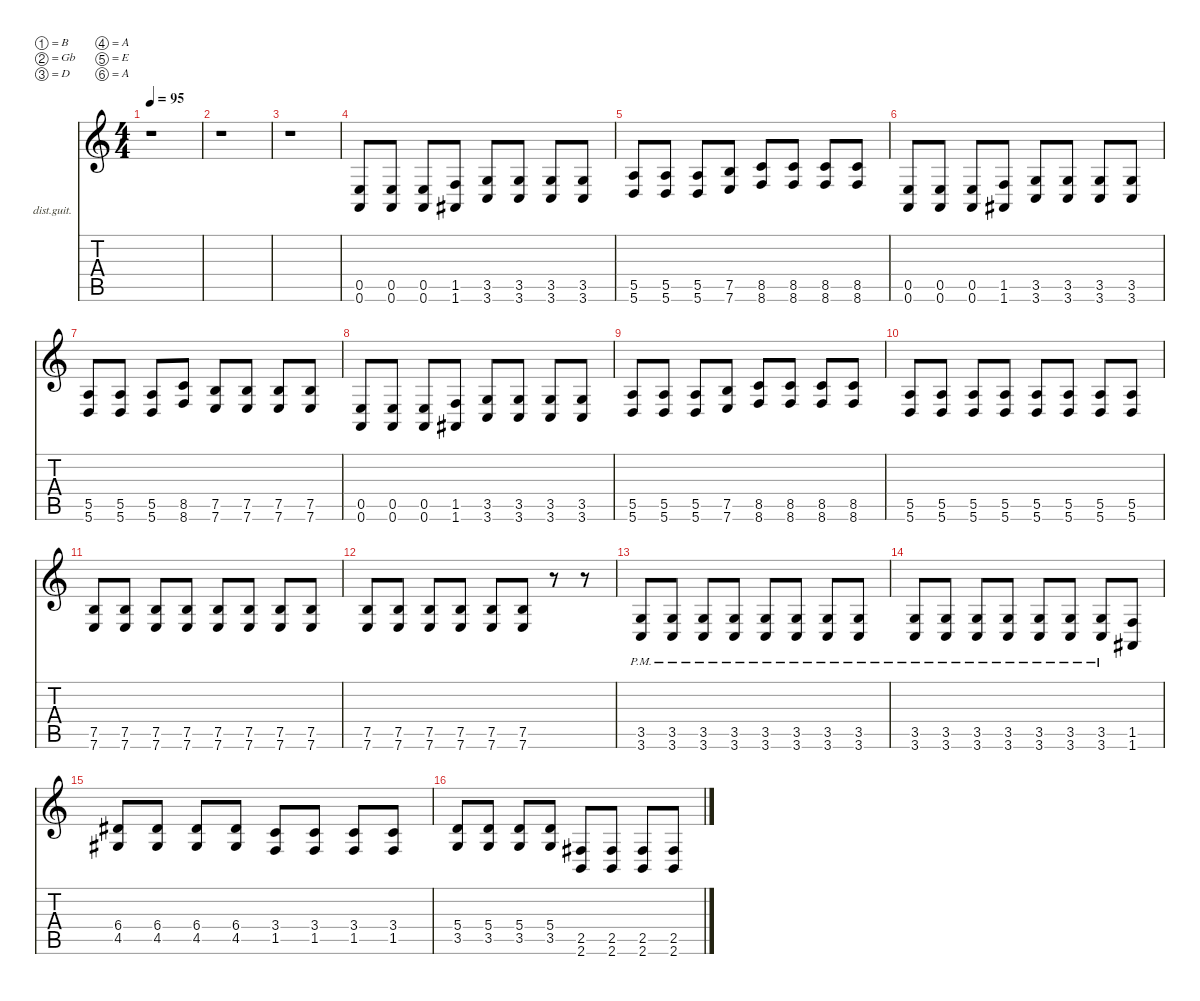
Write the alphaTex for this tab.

\defaultSystemsLayout 2
\hideDynamics
\bracketExtendMode nobrackets
\firstSystemTrackNameOrientation horizontal
\otherSystemsTrackNameOrientation horizontal
\track ("Rhythm Guitar" "dist.guit.") {instrument distortionguitar}
\staff {score tabs}
\tuning (B3 Gb3 D3 A2 E2 A1)
\ts (4 4)
\scale
1.03043
\tempo 95
\accidentals auto
\clef g2
\ottava regular
\simile none
\ks c
r.1{dy f beam Down} |
\scale
0.969568 r.1{beam Down} |
\scale
1.02254 r.1{beam Down} |
\scale
0.977463 (0.5 0.6).8{beam Up} (0.5 0.6).8{beam Up} (0.5 0.6).8{beam Up} (1.5 1.6{acc #}).8{beam Up} (3.5 3.6).8{beam Up} (3.5 3.6).8{beam Up} (3.5 3.6).8{beam Up} (3.5 3.6).8{beam Up} |
\scale
1.03043 (5.5 5.6).8{beam Up} (5.5 5.6).8{beam Up} (5.5 5.6).8{beam Up} (7.5 7.6).8{beam Up} (8.5 8.6).8{beam Up} (8.5 8.6).8{beam Up} (8.5 8.6).8{beam Up} (8.5 8.6).8{beam Up} |
\scale
0.969568 (0.5 0.6).8{beam Up} (0.5 0.6).8{beam Up} (0.5 0.6).8{beam Up} (1.5 1.6{acc #}).8{beam Up} (3.5 3.6).8{beam Up} (3.5 3.6).8{beam Up} (3.5 3.6).8{beam Up} (3.5 3.6).8{beam Up} |
\scale
1.03043 (5.5 5.6).8{beam Up} (5.5 5.6).8{beam Up} (5.5 5.6).8{beam Up} (8.5 8.6).8{beam Up} (7.5 7.6).8{beam Up} (7.5 7.6).8{beam Up} (7.5 7.6).8{beam Up} (7.5 7.6).8{beam Up} |
\scale
0.969568 (0.5 0.6).8{beam Up} (0.5 0.6).8{beam Up} (0.5 0.6).8{beam Up} (1.5 1.6{acc #}).8{beam Up} (3.5 3.6).8{beam Up} (3.5 3.6).8{beam Up} (3.5 3.6).8{beam Up} (3.5 3.6).8{beam Up} |
\scale
1.03043 (5.5 5.6).8{beam Up} (5.5 5.6).8{beam Up} (5.5 5.6).8{beam Up} (7.5 7.6).8{beam Up} (8.5 8.6).8{beam Up} (8.5 8.6).8{beam Up} (8.5 8.6).8{beam Up} (8.5 8.6).8{beam Up} |
\scale
0.969568 (5.5 5.6).8{beam Up} (5.5 5.6).8{beam Up} (5.5 5.6).8{beam Up} (5.5 5.6).8{beam Up} (5.5 5.6).8{beam Up} (5.5 5.6).8{beam Up} (5.5 5.6).8{beam Up} (5.5 5.6).8{beam Up} |
\scale
1.03043 (7.5 7.6).8{beam Up} (7.5 7.6).8{beam Up} (7.5 7.6).8{beam Up} (7.5 7.6).8{beam Up} (7.5 7.6).8{beam Up} (7.5 7.6).8{beam Up} (7.5 7.6).8{beam Up} (7.5 7.6).8{beam Up} |
\scale
0.969568 (7.5 7.6).8{beam Up} (7.5 7.6).8{beam Up} (7.5 7.6).8{beam Up} (7.5 7.6).8{beam Up} (7.5 7.6).8{beam Up} (7.5 7.6).8{beam Up} r.8{beam Up} r.8{beam Up} |
\scale
1.03043 (3.5{pm} 3.6{pm}).8{beam Up} (3.5{pm} 3.6{pm}).8{beam Up} (3.5{pm} 3.6{pm}).8{beam Up} (3.5{pm} 3.6{pm}).8{beam Up} (3.5{pm} 3.6{pm}).8{beam Up} (3.5{pm} 3.6{pm}).8{beam Up} (3.5{pm} 3.6{pm}).8{beam Up} (3.5{pm} 3.6{pm}).8{beam Up} |
\scale
0.969568 (3.5{pm} 3.6{pm}).8{beam Up} (3.5{pm} 3.6{pm}).8{beam Up} (3.5{pm} 3.6{pm}).8{beam Up} (3.5{pm} 3.6{pm}).8{beam Up} (3.5{pm} 3.6{pm}).8{beam Up} (3.5{pm} 3.6{pm}).8{beam Up} (3.5{pm} 3.6{pm}).8{beam Up} (1.5 1.6{acc #}).8{beam Up} |
\scale
1.02122 (6.4{acc #} 4.5{acc #}).8{beam Up} (6.4{acc #} 4.5{acc #}).8{beam Up} (6.4{acc #} 4.5{acc #}).8{beam Up} (6.4{acc #} 4.5{acc #}).8{beam Up} (3.4 1.5).8{beam Up} (3.4 1.5).8{beam Up} (3.4 1.5).8{beam Up} (3.4 1.5).8{beam Up} |
\scale
0.978779 (5.4 3.5).8{beam Up} (5.4 3.5).8{beam Up} (5.4 3.5).8{beam Up} (5.4 3.5).8{beam Up} (2.5{acc #} 2.6).8{beam Up} (2.5{acc #} 2.6).8{beam Up} (2.5{acc #} 2.6).8{beam Up} (2.5{acc #} 2.6).8{beam Up}
